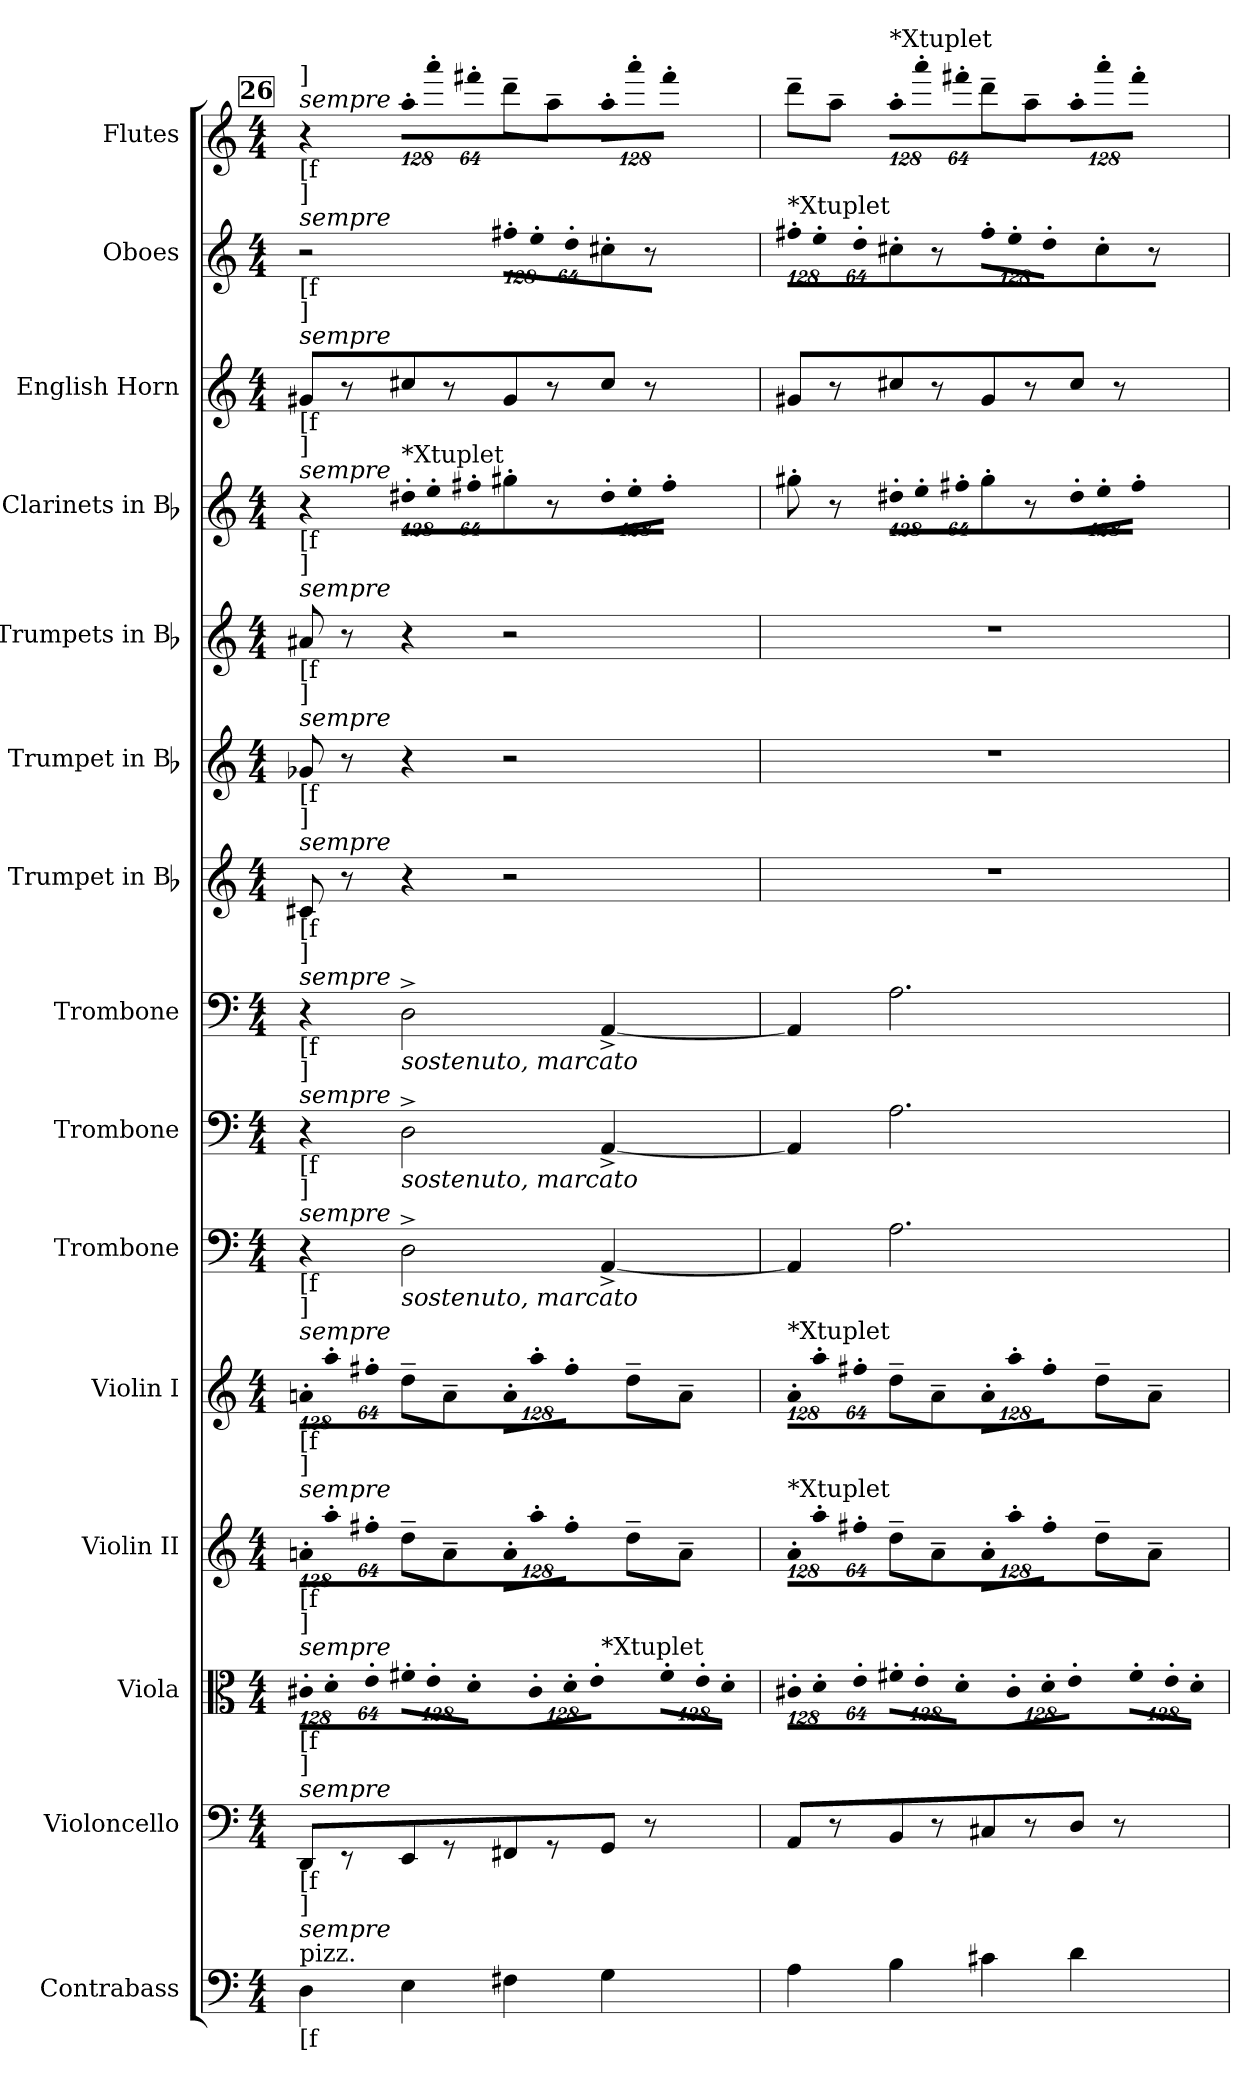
**kern	**kern	**kern	**kern	**kern	**kern	**kern	**kern	**kern	**kern	**kern	**kern	**kern	**kern	**kern
*part15	*part14	*part13	*part12	*part11	*part10	*part9	*part8	*part7	*part6	*part5	*part4	*part3	*part2	*part1
*staff15	*staff14	*staff13	*staff12	*staff11	*staff10	*staff9	*staff8	*staff7	*staff6	*staff5	*staff4	*staff3	*staff2	*staff1
*I"Contrabass	*I"Violoncello	*I"Viola	*I"Violin II	*I"Violin I	*I"Trombone	*I"Trombone	*I"Trombone	*I"Trumpet in Bb	*I"Trumpet in Bb	*I"Trumpets in Bb	*I"Clarinets in Bb	*I"English Horn	*I"Oboes	*I"Flutes
*I'Cb.	*I'Vc.	*I'Vla.	*I'Vln. II	*I'Vln. I	*I'Tbn.	*I'Tbn.	*I'Tbn.	*I'Tpt.	*I'Tpt.	*I'Tpt.	*I'Cl.	*I'E.H.	*I'Ob.	*I'Fl.
!!LO:PB:g=z
*clefF4	*clefF4	*clefC3	*clefG2	*clefG2	*clefF4	*clefF4	*clefF4	*clefG2	*clefG2	*clefG2	*clefG2	*clefG2	*clefG2	*clefG2
*ITrd7c12	*	*	*	*	*	*	*	*ITrd1c2	*ITrd1c2	*ITrd1c2	*ITrd1c2	*ITrd4c7	*	*
*k[]	*k[]	*k[]	*k[]	*k[]	*k[]	*k[]	*k[]	*k[b-e-]	*k[b-e-]	*k[b-e-]	*k[b-e-]	*k[b-]	*k[]	*k[]
*M4/4	*M4/4	*M4/4	*M4/4	*M4/4	*M4/4	*M4/4	*M4/4	*M4/4	*M4/4	*M4/4	*M4/4	*M4/4	*M4/4	*M4/4
*MM140	*MM140	*MM140	*MM140	*MM140	*MM140	*MM140	*MM140	*MM140	*MM140	*MM140	*MM140	*MM140	*MM140	*MM140
*	*	*Xbrackettup	*	*	*	*	*	*	*	*	*	*	*	*
!!LO:REH:place=s1:B:color=#000000:enc=box:fs=12.8556:t=26
=241	=241	=241	=241	=241	=241	=241	=241	=241	=241	=241	=241	=241	=241	=241
!	!	!LO:N:vis=8	!	!	!	!	!	!	!	!	!	!	!	!
*	*	*	*Xbrackettup	*	*	*	*	*	*	*	*	*	*	*
!	!	!	!LO:N:vis=8	!	!	!	!	!	!	!	!	!	!	!
*	*	*	*	*Xbrackettup	*	*	*	*	*	*	*	*	*	*
!	!	!	!	!	!	!	!	!	!	!	!	!	!	!LO:TX:b:t=[f
!	!	!	!	!	!	!	!	!	!	!	!	!	!	!LO:TX:i:t=sempre
!	!	!	!	!	!	!	!	!	!	!	!	!	!	!LO:TX:t=]
!	!	!	!	!	!	!	!	!	!	!	!	!	!LO:TX:b:t=[f	!
!	!	!	!	!	!	!	!	!	!	!	!	!	!LO:TX:i:t=sempre	!
!	!	!	!	!	!	!	!	!	!	!	!	!	!LO:TX:t=]	!
!	!	!	!	!	!	!	!	!	!	!	!	!LO:TX:b:t=[f	!	!
!	!	!	!	!	!	!	!	!	!	!	!	!LO:TX:i:t=sempre	!	!
!	!	!	!	!	!	!	!	!	!	!	!	!LO:TX:t=]	!	!
!	!	!	!	!	!	!	!	!	!	!	!LO:TX:b:t=[f	!	!	!
!	!	!	!	!	!	!	!	!	!	!	!LO:TX:i:t=sempre	!	!	!
!	!	!	!	!	!	!	!	!	!	!	!LO:TX:t=]	!	!	!
!	!	!	!	!	!	!	!	!	!	!LO:TX:b:t=[f	!	!	!	!
!	!	!	!	!	!	!	!	!	!	!LO:TX:i:t=sempre	!	!	!	!
!	!	!	!	!	!	!	!	!	!	!LO:TX:t=]	!	!	!	!
!	!	!	!	!	!	!	!	!	!LO:TX:b:t=[f	!	!	!	!	!
!	!	!	!	!	!	!	!	!	!LO:TX:i:t=sempre	!	!	!	!	!
!	!	!	!	!	!	!	!	!	!LO:TX:t=]	!	!	!	!	!
!	!	!	!	!	!	!	!	!LO:TX:b:t=[f	!	!	!	!	!	!
!	!	!	!	!	!	!	!	!LO:TX:i:t=sempre	!	!	!	!	!	!
!	!	!	!	!	!	!	!	!LO:TX:t=]	!	!	!	!	!	!
!	!	!	!	!	!	!	!LO:TX:b:t=[f	!	!	!	!	!	!	!
!	!	!	!	!	!	!	!LO:TX:i:t=sempre	!	!	!	!	!	!	!
!	!	!	!	!	!	!	!LO:TX:t=]	!	!	!	!	!	!	!
!	!	!	!	!	!	!LO:TX:b:t=[f	!	!	!	!	!	!	!	!
!	!	!	!	!	!	!LO:TX:i:t=sempre	!	!	!	!	!	!	!	!
!	!	!	!	!	!	!LO:TX:t=]	!	!	!	!	!	!	!	!
!	!	!	!	!	!LO:TX:b:t=[f	!	!	!	!	!	!	!	!	!
!	!	!	!	!	!LO:TX:i:t=sempre	!	!	!	!	!	!	!	!	!
!	!	!	!	!	!LO:TX:t=]	!	!	!	!	!	!	!	!	!
!	!	!	!	!LO:TX:b:t=[f	!	!	!	!	!	!	!	!	!	!
!	!	!	!	!LO:TX:i:t=sempre	!	!	!	!	!	!	!	!	!	!
!	!	!	!	!LO:TX:t=]	!	!	!	!	!	!	!	!	!	!
!	!	!	!LO:TX:b:t=[f	!	!	!	!	!	!	!	!	!	!	!
!	!	!	!LO:TX:i:t=sempre	!	!	!	!	!	!	!	!	!	!	!
!	!	!	!LO:TX:t=]	!	!	!	!	!	!	!	!	!	!	!
!	!	!LO:TX:b:t=[f	!	!	!	!	!	!	!	!	!	!	!	!
!	!	!LO:TX:i:t=sempre	!	!	!	!	!	!	!	!	!	!	!	!
!	!	!LO:TX:t=]	!	!	!	!	!	!	!	!	!	!	!	!
!	!LO:TX:b:t=[f	!	!	!	!	!	!	!	!	!	!	!	!	!
!	!LO:TX:i:t=sempre	!	!	!	!	!	!	!	!	!	!	!	!	!
!	!LO:TX:t=]	!	!	!	!	!	!	!	!	!	!	!	!	!
!LO:TX:a:t=pizz.	!	!	!	!	!	!	!	!	!	!	!	!	!	!
!LO:TX:b:t=[f	!	!	!	!	!	!	!	!	!	!	!	!	!	!
!LO:TX:i:t=sempre	!	!	!	!	!	!	!	!	!	!	!	!	!	!
!LO:TX:t=]	!	!	!	!	!	!	!	!	!	!	!	!	!	!
!	!	!	!	!LO:N:vis=8	!	!	!	!	!	!	!	!	!	!
4DDi\	8DDi/L	1024%85c#X'i\L	1024%85an'i\L	1024%85an'i\L	4r	4r	4r	8Bni/	8f-Xi/	8g#Xi/	4r	8c#Xi/L	2r	4r
!	!	!LO:N:vis=8	!LO:N:vis=8	!LO:N:vis=8	!	!	!	!	!	!	!	!	!	!
.	.	1024%85d'i\	1024%85aa'i\	1024%85aa'i\	.	.	.	.	.	.	.	.	.	.
.	8r	.	.	.	.	.	.	8r	8r	8r	.	8r	.	.
!	!	!LO:N:vis=8	!LO:N:vis=8	!LO:N:vis=8	!	!	!	!	!	!	!	!	!	!
.	.	512%43e'i\J	512%43ff#X'i\J	512%43ff#X'i\J	.	.	.	.	.	.	.	.	.	.
!	!	!LO:N:vis=8	!	!	!	!	!	!	!	!	!	!	!	!
*	*	*	*	*	*	*	*	*	*	*	*Xbrackettup	*	*	*
!	!	!	!	!	!	!	!	!	!	!	!LO:N:vis=8	!	!	!
*	*	*	*	*	*	*	*	*	*	*	*	*	*	*Xbrackettup
!	!	!	!	!	!	!	!	!	!	!	!LO:TX:a:t=*Xtuplet	!	!	!
!	!	!	!	!	!	!	!LO:TX:b:i:t=sostenuto, marcato	!	!	!	!	!	!	!
!	!	!	!	!	!	!LO:TX:b:i:t=sostenuto, marcato	!	!	!	!	!	!	!	!
!	!	!	!	!	!LO:TX:b:i:t=sostenuto, marcato	!	!	!	!	!	!	!	!	!
!	!	!	!	!	!	!	!	!	!	!	!	!	!	!LO:N:vis=8
4EEi\	8EEi/	1024%85f#X'i\L	8dd~i\L	8dd~i\L	2D^i\	2D^i\	2D^i\	4r	4r	4r	1024%85cc#X'i\L	8f#Xi/	.	1024%85aa'i\L
!	!	!LO:N:vis=8	!	!	!	!	!	!	!	!	!LO:N:vis=8	!	!	!LO:N:vis=8
.	.	1024%85e'i\	.	.	.	.	.	.	.	.	1024%85dd'i\	.	.	1024%85aaa'i\
.	8r	.	8a~i\J	8a~i\J	.	.	.	.	.	.	.	8r	.	.
!	!	!LO:N:vis=8	!	!	!	!	!	!	!	!	!LO:N:vis=8	!	!	!LO:N:vis=8
.	.	512%43d'i\J	.	.	.	.	.	.	.	.	512%43een'i\J	.	.	512%43fff#X'i\J
!	!	!LO:N:vis=8	!LO:N:vis=8	!LO:N:vis=8	!	!	!	!	!	!	!	!	!	!
*	*	*	*	*	*	*	*	*	*	*	*	*	*Xbrackettup	*
!	!	!	!	!	!	!	!	!	!	!	!	!	!LO:N:vis=8	!
4FF#Xi\	8FF#Xi/	1024%85c#'i\L	1024%85a'i\L	1024%85a'i\L	.	.	.	2r	2r	2r	8ff#X'i\	8c#i/	1024%85ff#X'i\L	8ddd~i\L
!	!	!LO:N:vis=8	!LO:N:vis=8	!LO:N:vis=8	!	!	!	!	!	!	!	!	!LO:N:vis=8	!
.	.	1024%85d'i\	1024%85aa'i\	1024%85aa'i\	.	.	.	.	.	.	.	.	1024%85ee'i\	.
.	8r	.	.	.	.	.	.	.	.	.	8r	8r	.	8aa~i\J
!	!	!LO:N:vis=8	!LO:N:vis=8	!LO:N:vis=8	!	!	!	!	!	!	!	!	!LO:N:vis=8	!
.	.	512%43e'i\J	512%43ff#'i\J	512%43ff#'i\J	.	.	.	.	.	.	.	.	512%43dd'i\J	.
!	!	!LO:TX:a:t=*Xtuplet	!	!	!	!	!	!	!	!	!	!	!	!
!	!	!LO:N:vis=8	!	!	!	!	!	!	!	!	!LO:N:vis=8	!	!	!LO:N:vis=8
4GGi\	8GGi/J	1024%85f#'i\L	8dd~i\L	8dd~i\L	[<4AA^i/	[<4AA^i/	[<4AA^i/	.	.	.	1024%85cc#'i\L	8f#i/J	8cc#X'i\	1024%85aa'i\L
!	!	!LO:N:vis=8	!	!	!	!	!	!	!	!	!LO:N:vis=8	!	!	!LO:N:vis=8
.	.	1024%85e'i\	.	.	.	.	.	.	.	.	1024%85dd'i\	.	.	1024%85aaa'i\
.	8r	.	8a~i\J	8a~i\J	.	.	.	.	.	.	.	8r	8r	.
!	!	!LO:N:vis=8	!	!	!	!	!	!	!	!	!LO:N:vis=8	!	!	!LO:N:vis=8
.	.	512%43d'i\J	.	.	.	.	.	.	.	.	512%43ee'i\J	.	.	512%43fff#'i\J
=242	=242	=242	=242	=242	=242	=242	=242	=242	=242	=242	=242	=242	=242	=242
!	!	!	!	!	!	!	!	!	!	!	!	!	!LO:TX:a:t=*Xtuplet	!
!	!	!	!	!LO:TX:a:t=*Xtuplet	!	!	!	!	!	!	!	!	!	!
!	!	!	!LO:TX:a:t=*Xtuplet	!	!	!	!	!	!	!	!	!	!	!
!	!	!LO:N:vis=8	!LO:N:vis=8	!LO:N:vis=8	!	!	!	!	!	!	!	!	!LO:N:vis=8	!
4AAi\	8AAi/L	1024%85c#X'i\L	1024%85a'i\L	1024%85a'i\L	4AAi/]	4AAi/]	4AAi/]	1r	1r	1r	8ff#X'i\	8c#Xi/L	1024%85ff#X'i\L	8ddd~i\L
!	!	!LO:N:vis=8	!LO:N:vis=8	!LO:N:vis=8	!	!	!	!	!	!	!	!	!LO:N:vis=8	!
.	.	1024%85d'i\	1024%85aa'i\	1024%85aa'i\	.	.	.	.	.	.	.	.	1024%85ee'i\	.
.	8r	.	.	.	.	.	.	.	.	.	8r	8r	.	8aa~i\J
!	!	!LO:N:vis=8	!LO:N:vis=8	!LO:N:vis=8	!	!	!	!	!	!	!	!	!LO:N:vis=8	!
.	.	512%43e'i\J	512%43ff#X'i\J	512%43ff#X'i\J	.	.	.	.	.	.	.	.	512%43dd'i\J	.
!	!	!	!	!	!	!	!	!	!	!	!	!	!	!LO:TX:a:t=*Xtuplet
!	!	!LO:N:vis=8	!	!	!	!	!	!	!	!	!LO:N:vis=8	!	!	!LO:N:vis=8
4BBi\	8BBi/	1024%85f#X'i\L	8dd~i\L	8dd~i\L	2.Ai\	2.Ai\	2.Ai\	.	.	.	1024%85cc#X'i\L	8f#Xi/	8cc#X'i\	1024%85aa'i\L
!	!	!LO:N:vis=8	!	!	!	!	!	!	!	!	!LO:N:vis=8	!	!	!LO:N:vis=8
.	.	1024%85e'i\	.	.	.	.	.	.	.	.	1024%85dd'i\	.	.	1024%85aaa'i\
.	8r	.	8a~i\J	8a~i\J	.	.	.	.	.	.	.	8r	8r	.
!	!	!LO:N:vis=8	!	!	!	!	!	!	!	!	!LO:N:vis=8	!	!	!LO:N:vis=8
.	.	512%43d'i\J	.	.	.	.	.	.	.	.	512%43een'i\J	.	.	512%43fff#X'i\J
!	!	!LO:N:vis=8	!LO:N:vis=8	!LO:N:vis=8	!	!	!	!	!	!	!	!	!LO:N:vis=8	!
4C#Xi\	8C#Xi/	1024%85c#'i\L	1024%85a'i\L	1024%85a'i\L	.	.	.	.	.	.	8ff#'i\	8c#i/	1024%85ff#'i\L	8ddd~i\L
!	!	!LO:N:vis=8	!LO:N:vis=8	!LO:N:vis=8	!	!	!	!	!	!	!	!	!LO:N:vis=8	!
.	.	1024%85d'i\	1024%85aa'i\	1024%85aa'i\	.	.	.	.	.	.	.	.	1024%85ee'i\	.
.	8r	.	.	.	.	.	.	.	.	.	8r	8r	.	8aa~i\J
!	!	!LO:N:vis=8	!LO:N:vis=8	!LO:N:vis=8	!	!	!	!	!	!	!	!	!LO:N:vis=8	!
.	.	512%43e'i\J	512%43ff#'i\J	512%43ff#'i\J	.	.	.	.	.	.	.	.	512%43dd'i\J	.
!	!	!LO:N:vis=8	!	!	!	!	!	!	!	!	!LO:N:vis=8	!	!	!LO:N:vis=8
4Di\	8Di/J	1024%85f#'i\L	8dd~i\L	8dd~i\L	.	.	.	.	.	.	1024%85cc#'i\L	8f#i/J	8cc#'i\	1024%85aa'i\L
!	!	!LO:N:vis=8	!	!	!	!	!	!	!	!	!LO:N:vis=8	!	!	!LO:N:vis=8
.	.	1024%85e'i\	.	.	.	.	.	.	.	.	1024%85dd'i\	.	.	1024%85aaa'i\
.	8r	.	8a~i\J	8a~i\J	.	.	.	.	.	.	.	8r	8r	.
!	!	!LO:N:vis=8	!	!	!	!	!	!	!	!	!LO:N:vis=8	!	!	!LO:N:vis=8
.	.	512%43d'i\J	.	.	.	.	.	.	.	.	512%43ee'i\J	.	.	512%43fff#'i\J
=	=	=	=	=	=	=	=	=	=	=	=	=	=	=
*-	*-	*-	*-	*-	*-	*-	*-	*-	*-	*-	*-	*-	*-	*-
